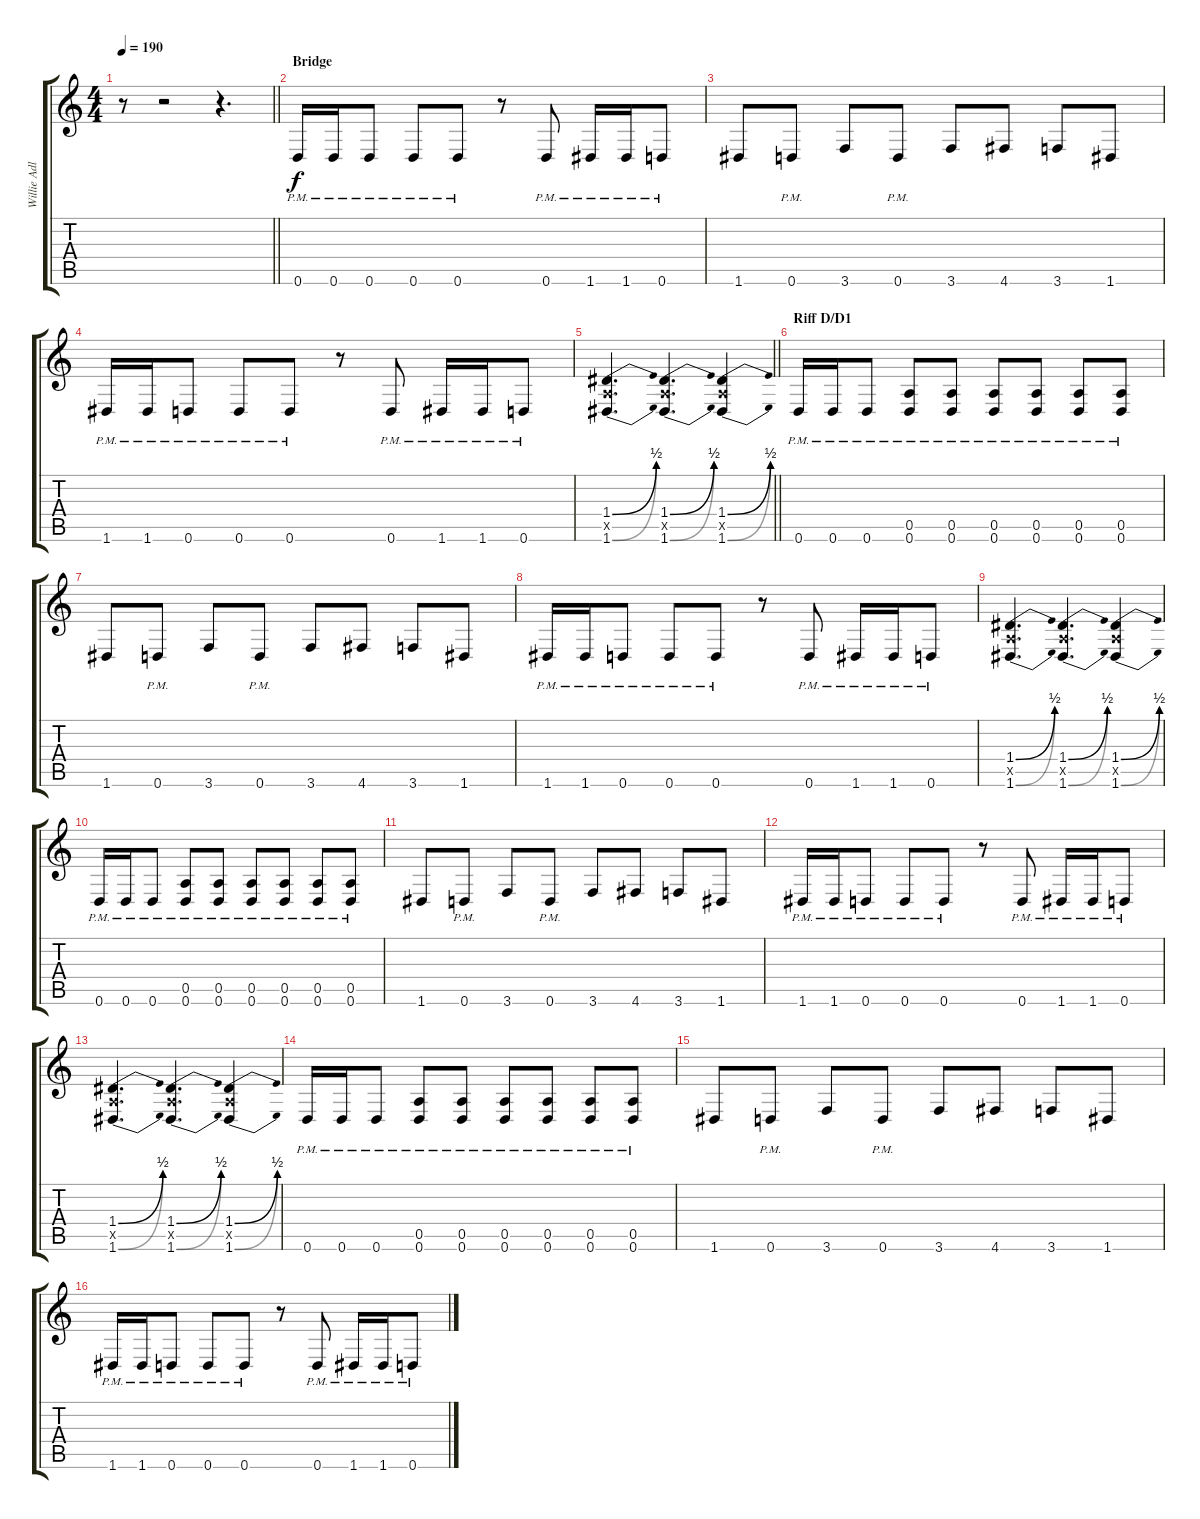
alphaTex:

\track ("Willie Adler" "Willie Adl") {instrument distortionguitar}
\staff {score tabs}
\tuning (E4 B3 G3 D3 A2 D2) {hide}
\ts (4 4)
\tempo 190
\clef g2
\barLineRight lightlight
\ks c
r.8{dy f} r.2 r.4{d} |
\section ("" "Bridge")
0.6{pm}.16 0.6{pm}.16 0.6{pm}.8 0.6{pm}.8 0.6{pm}.8 r.8 0.6{pm}.8 1.6{pm}.16 1.6{pm}.16 0.6{pm}.8 |
1.6.8 0.6{pm}.8 3.6.8 0.6{pm}.8 3.6.8 4.6.8 3.6.8 1.6.8 |
1.6{pm}.16 1.6{pm}.16 0.6{pm}.8 0.6{pm}.8 0.6{pm}.8 r.8 0.6{pm}.8 1.6{pm}.16 1.6{pm}.16 0.6{pm}.8 |
\barLineRight lightlight
(1.4{be (bend 0 0 60 2)} 0.5{x} 1.6{be (bend 0 0 60 2)}).4{d} (1.4{be (bend 0 0 60 2)} 0.5{x} 1.6{be (bend 0 0 60 2)}).4{d} (1.4{be (bend 0 0 60 2)} 0.5{x} 1.6{be (bend 0 0 60 2)}).4 |
\section ("" "Riff D/D1")
0.6{pm}.16 0.6{pm}.16 0.6{pm}.8 (0.5{pm} 0.6{pm}).8 (0.5{pm} 0.6{pm}).8 (0.5{pm} 0.6{pm}).8 (0.5{pm} 0.6{pm}).8 (0.5{pm} 0.6{pm}).8 (0.5{pm} 0.6{pm}).8 |
1.6.8 0.6{pm}.8 3.6.8 0.6{pm}.8 3.6.8 4.6.8 3.6.8 1.6.8 |
1.6{pm}.16 1.6{pm}.16 0.6{pm}.8 0.6{pm}.8 0.6{pm}.8 r.8 0.6{pm}.8 1.6{pm}.16 1.6{pm}.16 0.6{pm}.8 |
(1.4{be (bend 0 0 60 2)} 0.5{x} 1.6{be (bend 0 0 60 2)}).4{d} (1.4{be (bend 0 0 60 2)} 0.5{x} 1.6{be (bend 0 0 60 2)}).4{d} (1.4{be (bend 0 0 60 2)} 0.5{x} 1.6{be (bend 0 0 60 2)}).4 |
0.6{pm}.16 0.6{pm}.16 0.6{pm}.8 (0.5{pm} 0.6{pm}).8 (0.5{pm} 0.6{pm}).8 (0.5{pm} 0.6{pm}).8 (0.5{pm} 0.6{pm}).8 (0.5{pm} 0.6{pm}).8 (0.5{pm} 0.6{pm}).8 |
1.6.8 0.6{pm}.8 3.6.8 0.6{pm}.8 3.6.8 4.6.8 3.6.8 1.6.8 |
1.6{pm}.16 1.6{pm}.16 0.6{pm}.8 0.6{pm}.8 0.6{pm}.8 r.8 0.6{pm}.8 1.6{pm}.16 1.6{pm}.16 0.6{pm}.8 |
(1.4{be (bend 0 0 60 2)} 0.5{x} 1.6{be (bend 0 0 60 2)}).4{d} (1.4{be (bend 0 0 60 2)} 0.5{x} 1.6{be (bend 0 0 60 2)}).4{d} (1.4{be (bend 0 0 60 2)} 0.5{x} 1.6{be (bend 0 0 60 2)}).4 |
0.6{pm}.16 0.6{pm}.16 0.6{pm}.8 (0.5{pm} 0.6{pm}).8 (0.5{pm} 0.6{pm}).8 (0.5{pm} 0.6{pm}).8 (0.5{pm} 0.6{pm}).8 (0.5{pm} 0.6{pm}).8 (0.5{pm} 0.6{pm}).8 |
1.6.8 0.6{pm}.8 3.6.8 0.6{pm}.8 3.6.8 4.6.8 3.6.8 1.6.8 |
1.6{pm}.16 1.6{pm}.16 0.6{pm}.8 0.6{pm}.8 0.6{pm}.8 r.8 0.6{pm}.8 1.6{pm}.16 1.6{pm}.16 0.6{pm}.8
